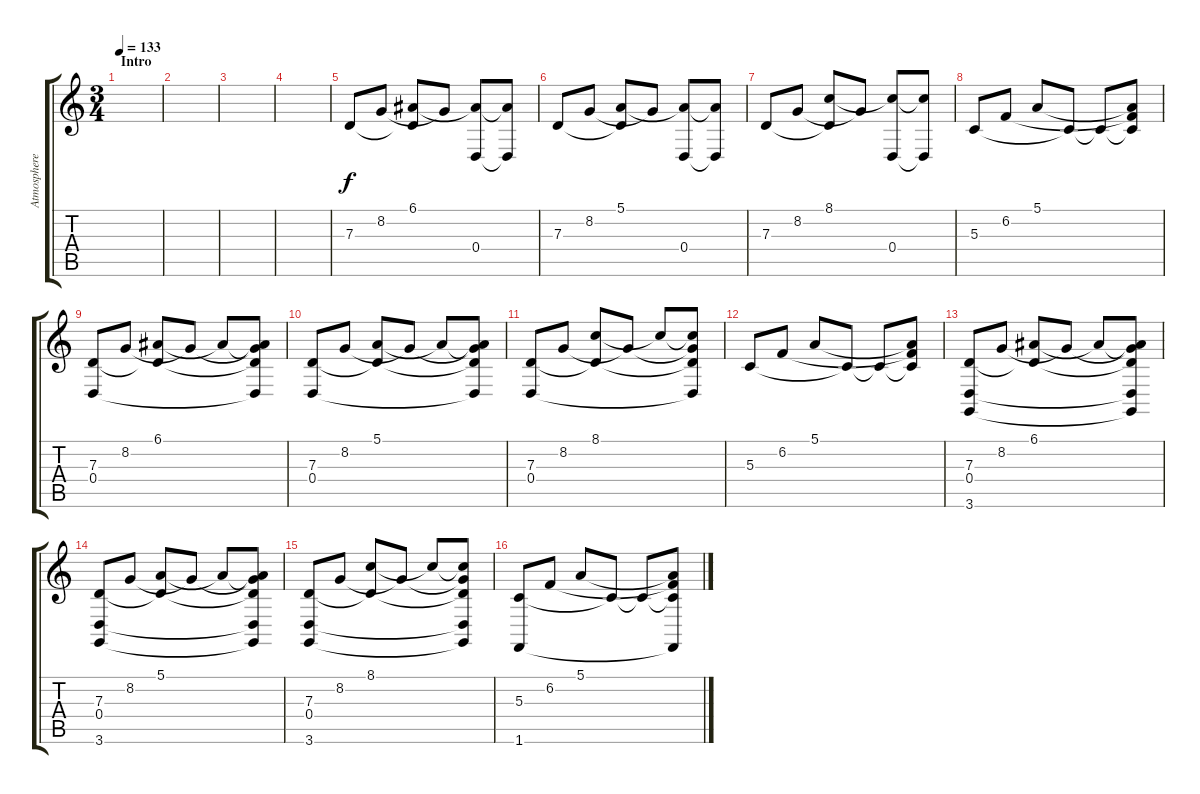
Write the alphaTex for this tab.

\track ("Atmosphere 1" "Atmosphere") {instrument pad5bowed}
\staff {score tabs}
\tuning (E4 B3 G3 D3 A2 E2) {hide}
\ts (3 4)
\section ("" "Intro")
\tempo 133
\clef g2
\ks c
|
|
|
|
7.3.8 8.2.8 (6.1 7.3{t}).8 8.2{t}.8 (6.1{t} 0.4).8 (6.1{t} 0.4{t}).8 |
7.3.8 8.2.8 (5.1 7.3{t}).8 8.2{t}.8 (5.1{t} 0.4).8 (5.1{t} 0.4{t}).8 |
7.3.8 8.2.8 (8.1 7.3{t}).8 8.2{t}.8 (8.1{t} 0.4).8 (8.1{t} 0.4{t}).8 |
5.3.8 6.2.8 5.1.8 5.3{t}.8 5.3{t}.8 (5.1{t} 6.2{t} 5.3{t}).8 |
(7.3 0.4).8 8.2.8 (6.1 7.3{t}).8 8.2{t}.8 6.1{t}.8 (6.1{t} 8.2{t} 7.3{t} 0.4{t}).8 |
(7.3 0.4).8 8.2.8 (5.1 7.3{t}).8 8.2{t}.8 5.1{t}.8 (5.1{t} 8.2{t} 7.3{t} 0.4{t}).8 |
(7.3 0.4).8 8.2.8 (8.1 7.3{t}).8 8.2{t}.8 8.1{t}.8 (8.1{t} 8.2{t} 7.3{t} 0.4{t}).8 |
5.3.8 6.2.8 5.1.8 5.3{t}.8 5.3{t}.8 (5.1{t} 6.2{t} 5.3{t}).8 |
(7.3 0.4 3.6).8 8.2.8 (6.1 7.3{t}).8 8.2{t}.8 6.1{t}.8 (6.1{t} 8.2{t} 7.3{t} 0.4{t} 3.6{t}).8 |
(7.3 0.4 3.6).8 8.2.8 (5.1 7.3{t}).8 8.2{t}.8 5.1{t}.8 (5.1{t} 8.2{t} 7.3{t} 0.4{t} 3.6{t}).8 |
(7.3 0.4 3.6).8 8.2.8 (8.1 7.3{t}).8 8.2{t}.8 8.1{t}.8 (8.1{t} 8.2{t} 7.3{t} 0.4{t} 3.6{t}).8 |
(5.3 1.6).8 6.2.8 5.1.8 5.3{t}.8 5.3{t}.8 (5.1{t} 6.2{t} 5.3{t} 1.6{t}).8
